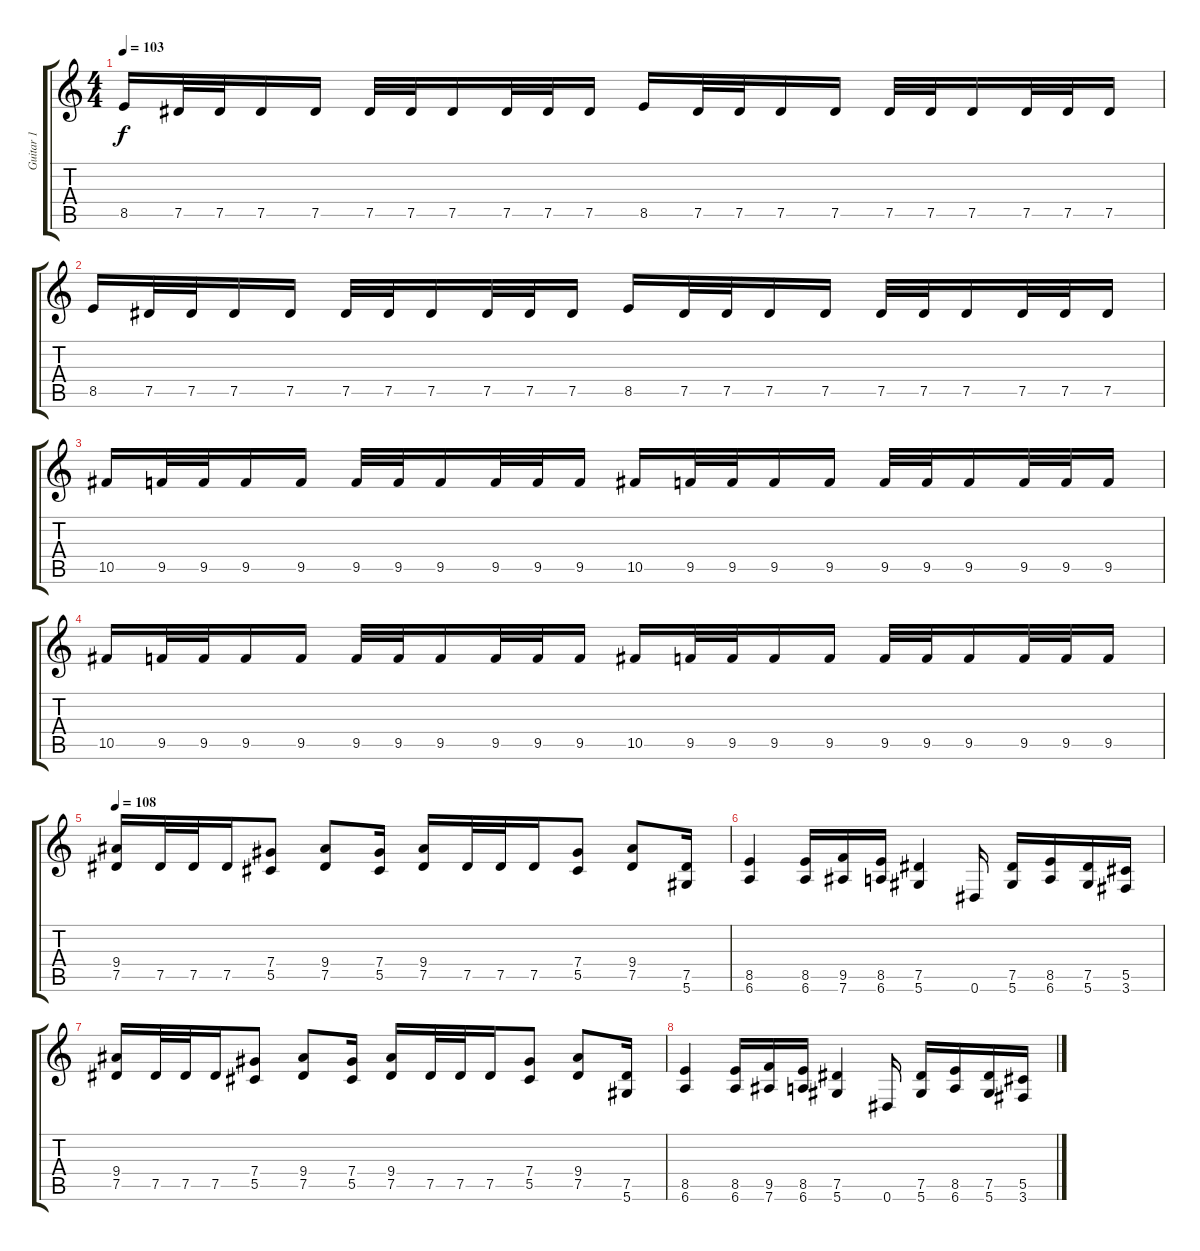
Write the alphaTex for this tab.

\track ("Guitar 1" "Guitar 1") {instrument distortionguitar}
\staff {score tabs}
\tuning (Eb4 Bb3 Gb3 Db3 Ab2 Eb2) {hide}
\ts (4 4)
\tempo 103
\clef g2
\ks c
8.5.16{dy f} 7.5.32 7.5.32 7.5.16 7.5.16 7.5.32 7.5.32 7.5.16 7.5.32 7.5.32 7.5.16 8.5.16 7.5.32 7.5.32 7.5.16 7.5.16 7.5.32 7.5.32 7.5.16 7.5.32 7.5.32 7.5.16 |
8.5.16 7.5.32 7.5.32 7.5.16 7.5.16 7.5.32 7.5.32 7.5.16 7.5.32 7.5.32 7.5.16 8.5.16 7.5.32 7.5.32 7.5.16 7.5.16 7.5.32 7.5.32 7.5.16 7.5.32 7.5.32 7.5.16 |
10.5.16 9.5.32 9.5.32 9.5.16 9.5.16 9.5.32 9.5.32 9.5.16 9.5.32 9.5.32 9.5.16 10.5.16 9.5.32 9.5.32 9.5.16 9.5.16 9.5.32 9.5.32 9.5.16 9.5.32 9.5.32 9.5.16 |
10.5.16 9.5.32 9.5.32 9.5.16 9.5.16 9.5.32 9.5.32 9.5.16 9.5.32 9.5.32 9.5.16 10.5.16 9.5.32 9.5.32 9.5.16 9.5.16 9.5.32 9.5.32 9.5.16 9.5.32 9.5.32 9.5.16 |
\tempo 108
(9.4 7.5).16 7.5.32 7.5.32 7.5.16 (7.4 5.5).8 (9.4 7.5).8 (7.4 5.5).16 (9.4 7.5).16 7.5.32 7.5.32 7.5.16 (7.4 5.5).8 (9.4 7.5).8 (7.5 5.6).16 |
(8.5 6.6).4 (8.5 6.6).16 (9.5 7.6).16 (8.5 6.6).16 (7.5 5.6).4 0.6.16 (7.5 5.6).16 (8.5 6.6).16 (7.5 5.6).16 (5.5 3.6).16 |
(9.4 7.5).16 7.5.32 7.5.32 7.5.16 (7.4 5.5).8 (9.4 7.5).8 (7.4 5.5).16 (9.4 7.5).16 7.5.32 7.5.32 7.5.16 (7.4 5.5).8 (9.4 7.5).8 (7.5 5.6).16 |
(8.5 6.6).4 (8.5 6.6).16 (9.5 7.6).16 (8.5 6.6).16 (7.5 5.6).4 0.6.16 (7.5 5.6).16 (8.5 6.6).16 (7.5 5.6).16 (5.5 3.6).16
